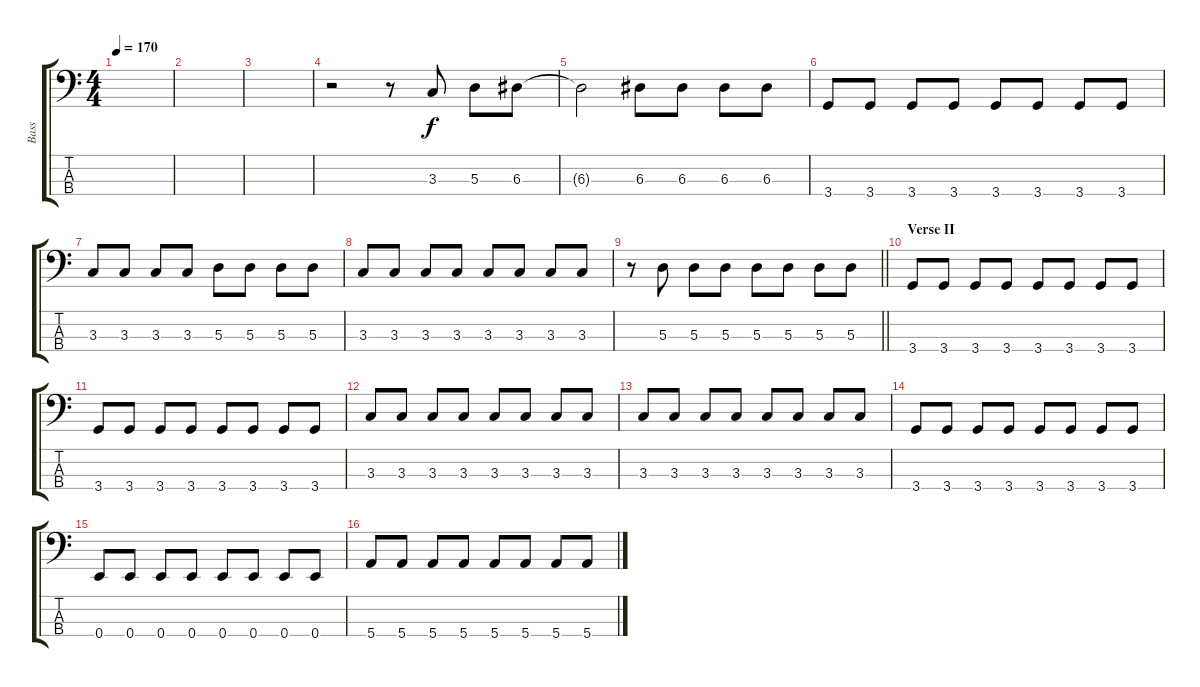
\track ("Bass" "Bass") {instrument electricbassfinger}
\staff {score tabs}
\tuning (G2 D2 A1 E1) {hide}
\ts (4 4)
\tempo 170
\clef f4
\ks c
|
|
|
r.2 r.8 3.3.8 5.3.8 6.3.8 |
6.3{t}.2 6.3.8 6.3.8 6.3.8 6.3.8 |
3.4.8 3.4.8 3.4.8 3.4.8 3.4.8 3.4.8 3.4.8 3.4.8 |
3.3.8 3.3.8 3.3.8 3.3.8 5.3.8 5.3.8 5.3.8 5.3.8 |
3.3.8 3.3.8 3.3.8 3.3.8 3.3.8 3.3.8 3.3.8 3.3.8 |
\barLineRight lightlight
r.8 5.3.8 5.3.8 5.3.8 5.3.8 5.3.8 5.3.8 5.3.8 |
\section ("" "Verse II")
3.4.8 3.4.8 3.4.8 3.4.8 3.4.8 3.4.8 3.4.8 3.4.8 |
3.4.8 3.4.8 3.4.8 3.4.8 3.4.8 3.4.8 3.4.8 3.4.8 |
3.3.8 3.3.8 3.3.8 3.3.8 3.3.8 3.3.8 3.3.8 3.3.8 |
3.3.8 3.3.8 3.3.8 3.3.8 3.3.8 3.3.8 3.3.8 3.3.8 |
3.4.8 3.4.8 3.4.8 3.4.8 3.4.8 3.4.8 3.4.8 3.4.8 |
0.4.8 0.4.8 0.4.8 0.4.8 0.4.8 0.4.8 0.4.8 0.4.8 |
5.4.8 5.4.8 5.4.8 5.4.8 5.4.8 5.4.8 5.4.8 5.4.8
